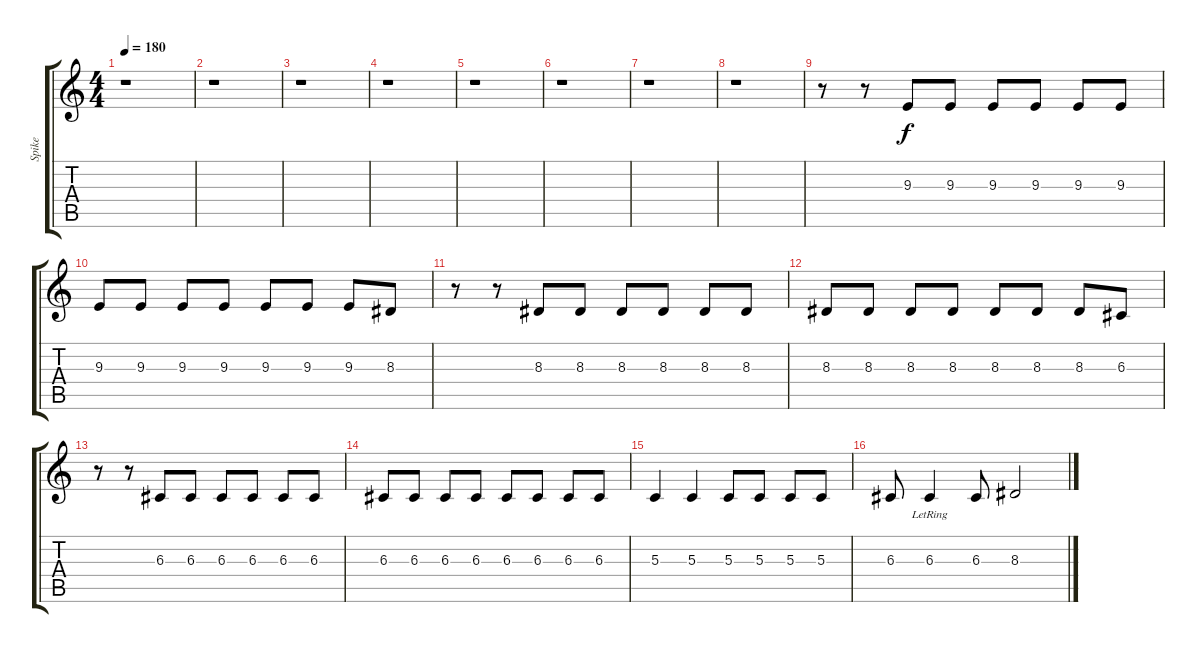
\track ("Spike" "Spike") {instrument lead2sawtooth}
\staff {score tabs}
\tuning (E4 B3 G3 D3 A2 E2) {hide}
\ts (4 4)
\tempo 180
\clef g2
\ks c
r.1{dy f instrument lead2sawtooth} |
r.1 |
r.1 |
r.1 |
r.1 |
r.1 |
r.1 |
r.1 |
r.8 r.8 9.3.8 9.3.8 9.3.8 9.3.8 9.3.8 9.3.8 |
9.3.8 9.3.8 9.3.8 9.3.8 9.3.8 9.3.8 9.3.8 8.3.8 |
r.8 r.8 8.3.8 8.3.8 8.3.8 8.3.8 8.3.8 8.3.8 |
8.3.8 8.3.8 8.3.8 8.3.8 8.3.8 8.3.8 8.3.8 6.3.8 |
r.8 r.8 6.3.8 6.3.8 6.3.8 6.3.8 6.3.8 6.3.8 |
6.3.8 6.3.8 6.3.8 6.3.8 6.3.8 6.3.8 6.3.8 6.3.8 |
5.3.4 5.3.4 5.3.8 5.3.8 5.3.8 5.3.8 |
6.3.8 6.3{lr}.4 6.3.8 8.3.2
